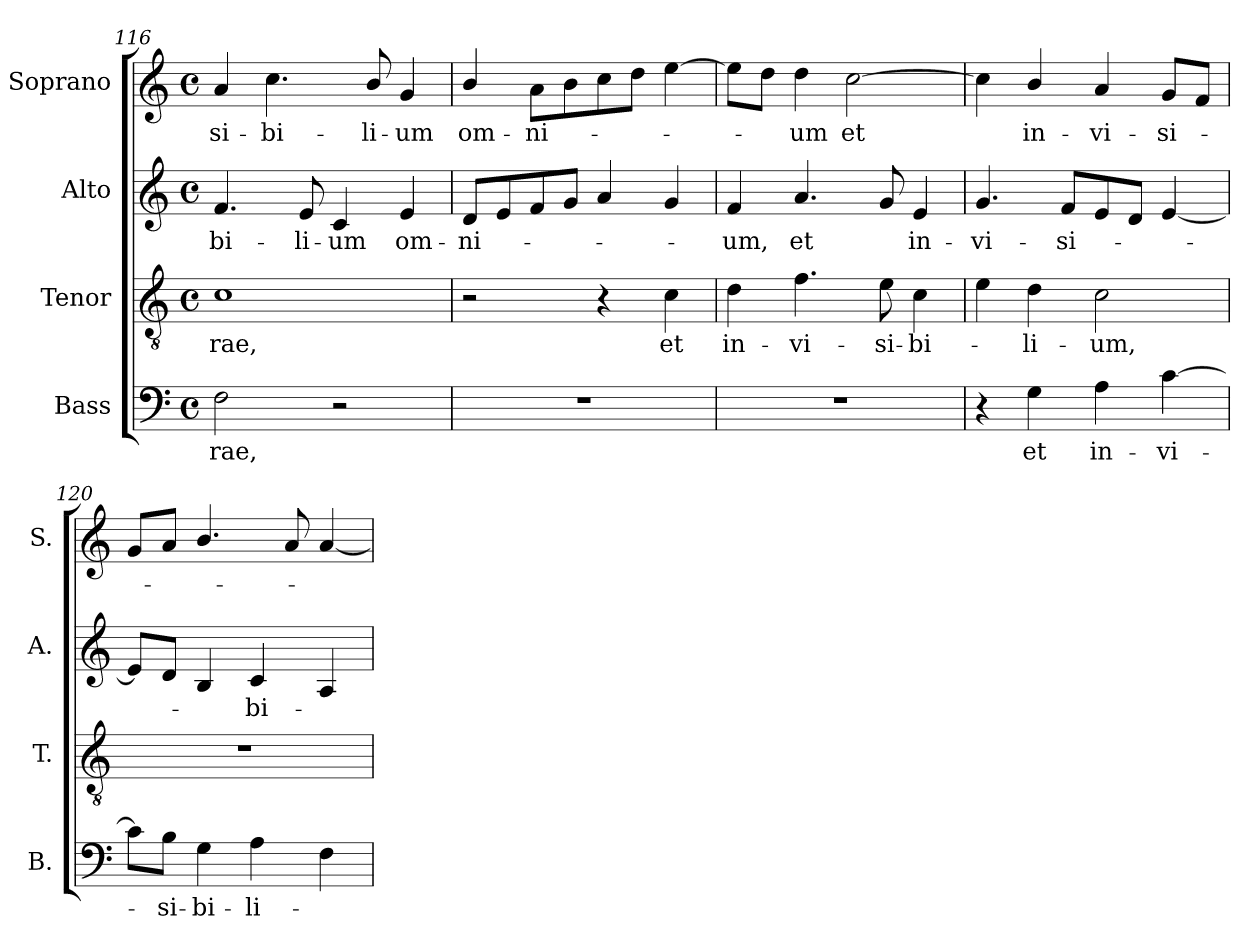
**kern	**text	**kern	**text	**kern	**text	**kern	**text
*part4	*part4	*part3	*part3	*part2	*part2	*part1	*part1
*staff4	*staff4	*staff3	*staff3	*staff2	*staff2	*staff1	*staff1
*I"Bass	*	*I"Tenor	*	*I"Alto	*	*I"Soprano	*
*I'B.	*	*I'T.	*	*I'A.	*	*I'S.	*
*clefF4	*	*clefGv2	*	*clefG2	*	*clefG2	*
*	*	*ITrd7c12	*	*	*	*	*
*k[]	*	*k[]	*	*k[]	*	*k[]	*
*C:	*	*C:	*	*C:	*	*C:	*
*M4/4	*	*M4/4	*	*M4/4	*	*M4/4	*
*met(c)	*	*met(c)	*	*met(c)	*	*met(c)	*
=116	=116	=116	=116	=116	=116	=116	=116
!	!LO:LY:b:color=#000000	!	!	!	!	!	!
!	!	!	!LO:LY:b:color=#000000	!	!	!	!
!	!	!	!	!	!LO:LY:b:color=#000000	!	!
!	!	!	!	!	!	!	!LO:LY:b:color=#000000
2Fi\	-rae,	1Ci	-rae,	4.fi/	-bi-	4ai/	-si-
!	!	!	!	!	!	!	!LO:LY:b:color=#000000
.	.	.	.	.	.	4.cci\	-bi-
!	!	!	!	!	!LO:LY:b:color=#000000	!	!
.	.	.	.	8ei/	-li-	.	.
!	!	!	!	!	!LO:LY:b:color=#000000	!	!
2r	.	.	.	4ci/	-um	.	.
!	!	!	!	!	!	!	!LO:LY:b:color=#000000
.	.	.	.	.	.	8bi/	-li-
!	!	!	!	!	!LO:LY:b:color=#000000	!	!
!	!	!	!	!	!	!	!LO:LY:b:color=#000000
.	.	.	.	4ei/	om-	4gi/	-um
=117	=117	=117	=117	=117	=117	=117	=117
!	!	!	!	!	!LO:LY:b:color=#000000	!	!
!	!	!	!	!	!	!	!LO:LY:b:color=#000000
1r	.	2r	.	8di/L	-ni-	4bi/	om-
.	.	.	.	8ei/	.	.	.
!	!	!	!	!	!	!	!LO:LY:b:color=#000000
.	.	.	.	8fi/	.	8ai\L	-ni-
.	.	.	.	8gi/J	.	8bi\	.
.	.	4r	.	4ai/	.	8cci\	.
.	.	.	.	.	.	8ddi\J	.
!	!	!	!LO:LY:b:color=#000000	!	!	!	!
.	.	4Ci\	et	4gi/	.	[4eei\	.
=118	=118	=118	=118	=118	=118	=118	=118
!	!	!	!LO:LY:b:color=#000000	!	!	!	!
!	!	!	!	!	!LO:LY:b:color=#000000	!	!
1r	.	4Di\	in-	4fi/	-um,	8eei\L]	.
.	.	.	.	.	.	8ddi\J	.
!	!	!	!LO:LY:b:color=#000000	!	!	!	!
!	!	!	!	!	!LO:LY:b:color=#000000	!	!
!	!	!	!	!	!	!	!LO:LY:b:color=#000000
.	.	4.Fi\	-vi-	4.ai/	et	4ddi\	-um
!	!	!	!	!	!	!	!LO:LY:b:color=#000000
.	.	.	.	.	.	[2cci\	et
!	!	!	!LO:LY:b:color=#000000	!	!	!	!
.	.	8Ei\	-si-	8gi/	.	.	.
!	!	!	!LO:LY:b:color=#000000	!	!	!	!
!	!	!	!	!	!LO:LY:b:color=#000000	!	!
.	.	4Ci\	-bi-	4ei/	in-	.	.
=119	=119	=119	=119	=119	=119	=119	=119
!	!	!	!	!	!LO:LY:b:color=#000000	!	!
4r	.	4Ei\	.	4.gi/	-vi-	4cci\]	.
!	!LO:LY:b:color=#000000	!	!	!	!	!	!
!	!	!	!LO:LY:b:color=#000000	!	!	!	!
!	!	!	!	!	!	!	!LO:LY:b:color=#000000
4Gi\	et	4Di\	-li-	.	.	4bi/	in-
!	!	!	!	!	!LO:LY:b:color=#000000	!	!
.	.	.	.	8fi/L	-si-	.	.
!	!LO:LY:b:color=#000000	!	!	!	!	!	!
!	!	!	!LO:LY:b:color=#000000	!	!	!	!
!	!	!	!	!	!	!	!LO:LY:b:color=#000000
4Ai\	in-	2Ci\	-um,	8ei/	.	4ai/	-vi-
.	.	.	.	8di/J	.	.	.
!	!LO:LY:b:color=#000000	!	!	!	!	!	!
!	!	!	!	!	!	!	!LO:LY:b:color=#000000
[4ci\	-vi-	.	.	[4ei/	.	8gi/L	-si-
.	.	.	.	.	.	8fi/J	.
!!LO:LB:g=z
=120	=120	=120	=120	=120	=120	=120	=120
8ci\L]	.	1r	.	8ei/L]	.	8gi/L	.
!	!LO:LY:b:color=#000000	!	!	!	!	!	!
8Bi\J	-si-	.	.	8di/J	.	8ai/J	.
!	!LO:LY:b:color=#000000	!	!	!	!	!	!
4Gi\	-bi-	.	.	4Bi/	.	4.bi/	.
!	!LO:LY:b:color=#000000	!	!	!	!	!	!
!	!	!	!	!	!LO:LY:b:color=#000000	!	!
4Ai\	-li-	.	.	4ci/	-bi-	.	.
.	.	.	.	.	.	8ai/	.
4Fi\	.	.	.	4Ai/	.	[4ai/	.
=	=	=	=	=	=	=	=
*-	*-	*-	*-	*-	*-	*-	*-
